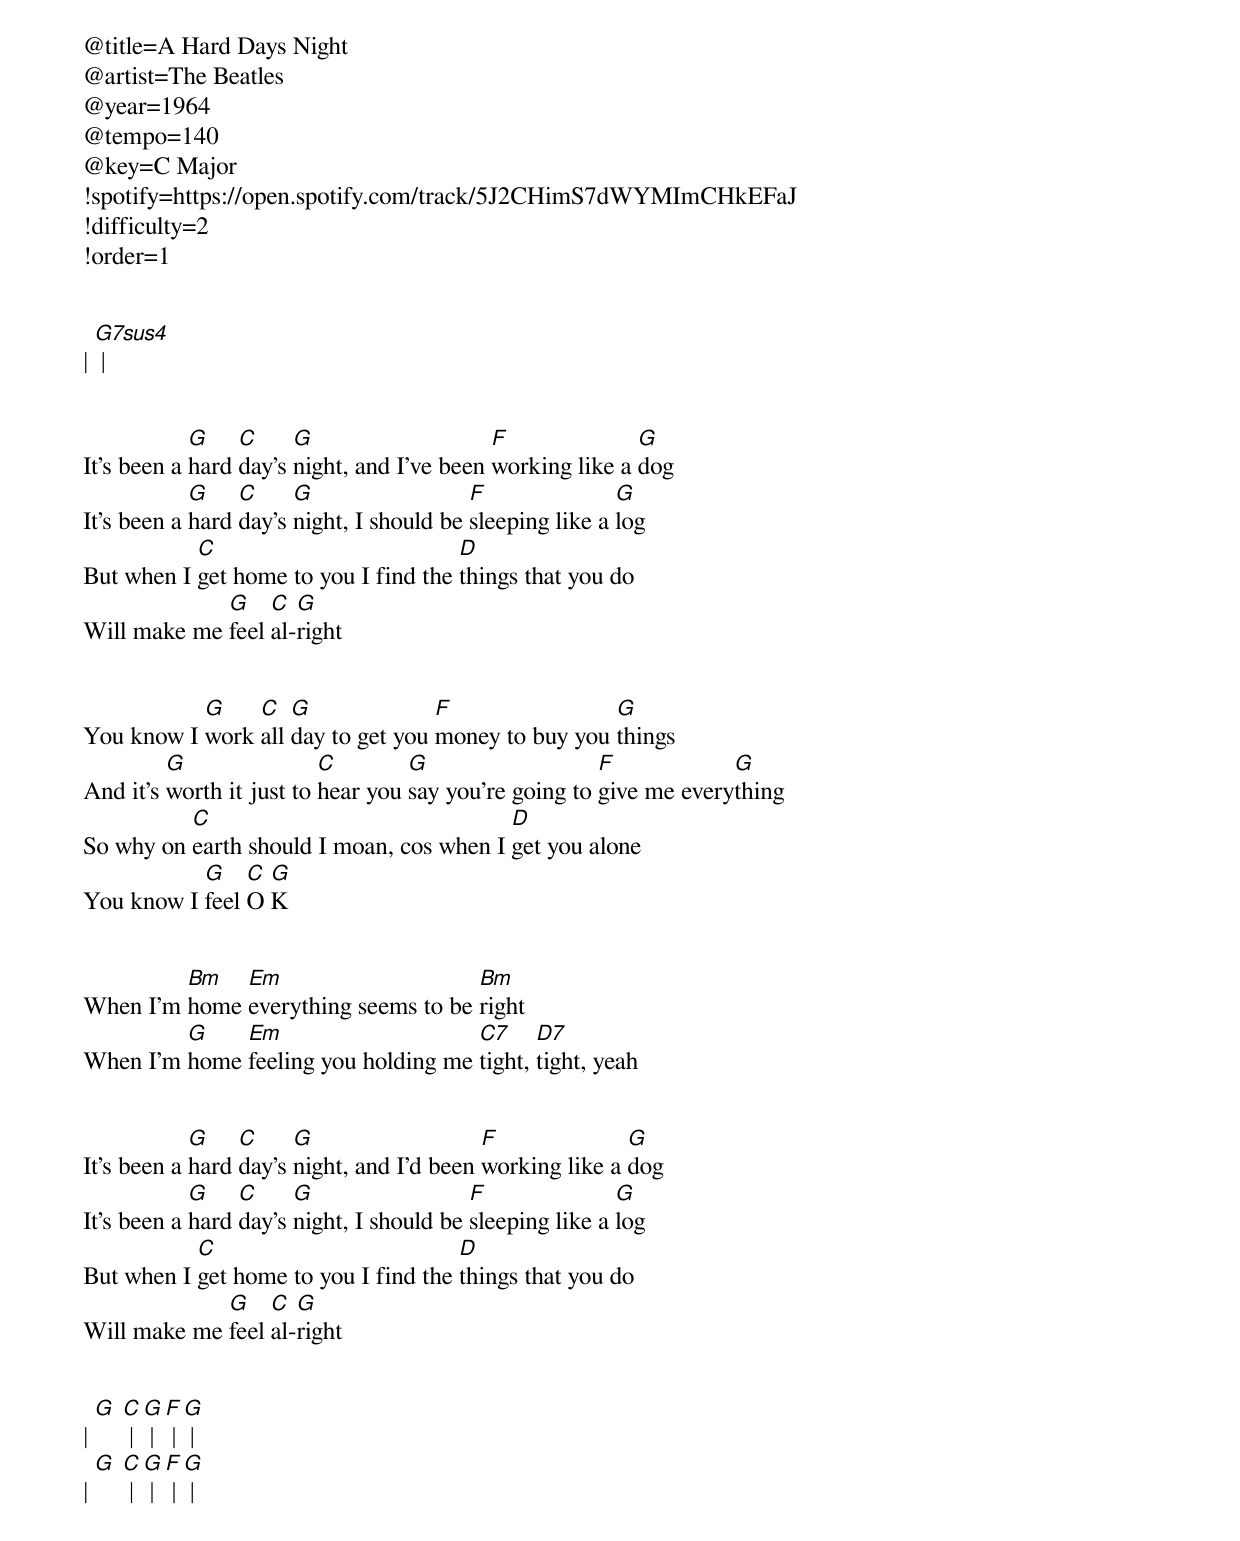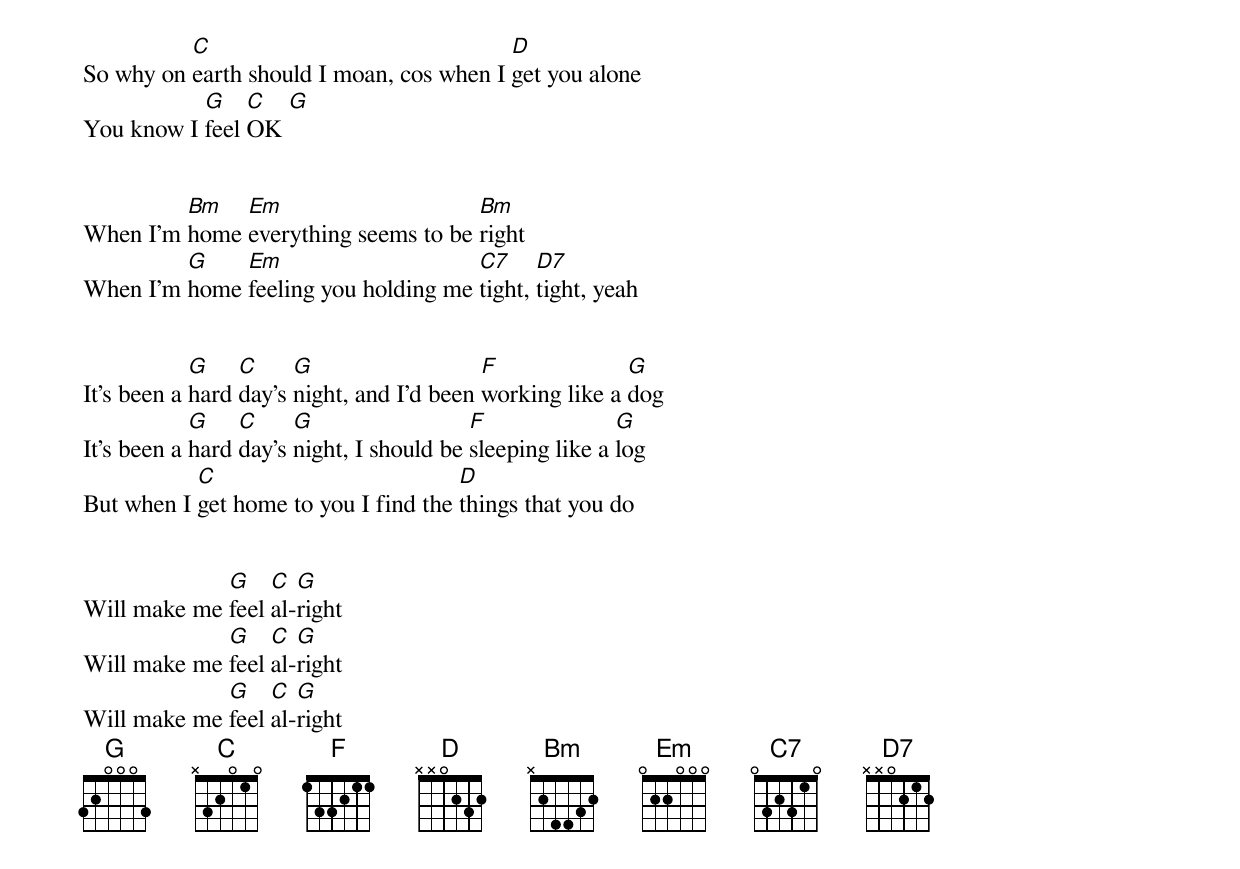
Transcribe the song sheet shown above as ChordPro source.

@title=A Hard Days Night
@artist=The Beatles
@year=1964
@tempo=140
@key=C Major
!spotify=https://open.spotify.com/track/5J2CHimS7dWYMImCHkEFaJ
!difficulty=2
!order=1


| [G7sus4] |


It's been a [G]hard [C]day's [G]night, and I've been [F]working like a [G]dog
It's been a [G]hard [C]day's [G]night, I should be [F]sleeping like a [G]log
But when I [C]get home to you I find the [D]things that you do
Will make me [G]feel [C]al-[G]right


You know I [G]work [C]all [G]day to get you [F]money to buy you [G]things
And it's [G]worth it just to [C]hear you [G]say you're going to [F]give me every[G]thing
So why on [C]earth should I moan, cos when I [D]get you alone
You know I [G]feel [C]O [G]K


When I'm [Bm]home [Em]everything seems to be [Bm]right
When I'm [G]home [Em]feeling you holding me [C7]tight, [D7]tight, yeah


It's been a [G]hard [C]day's [G]night, and I'd been [F]working like a [G]dog
It's been a [G]hard [C]day's [G]night, I should be [F]sleeping like a [G]log
But when I [C]get home to you I find the [D]things that you do
Will make me [G]feel [C]al-[G]right


| [G] [C] | [G] | [F] | [G] |
| [G] [C] | [G] | [F] | [G] |

So why on [C]earth should I moan, cos when I [D]get you alone
You know I [G]feel [C]OK [G]


When I'm [Bm]home [Em]everything seems to be [Bm]right
When I'm [G]home [Em]feeling you holding me [C7]tight, [D7]tight, yeah


It's been a [G]hard [C]day's [G]night, and I'd been [F]working like a [G]dog
It's been a [G]hard [C]day's [G]night, I should be [F]sleeping like a [G]log
But when I [C]get home to you I find the [D]things that you do


Will make me [G]feel [C]al-[G]right
Will make me [G]feel [C]al-[G]right
Will make me [G]feel [C]al-[G]right
